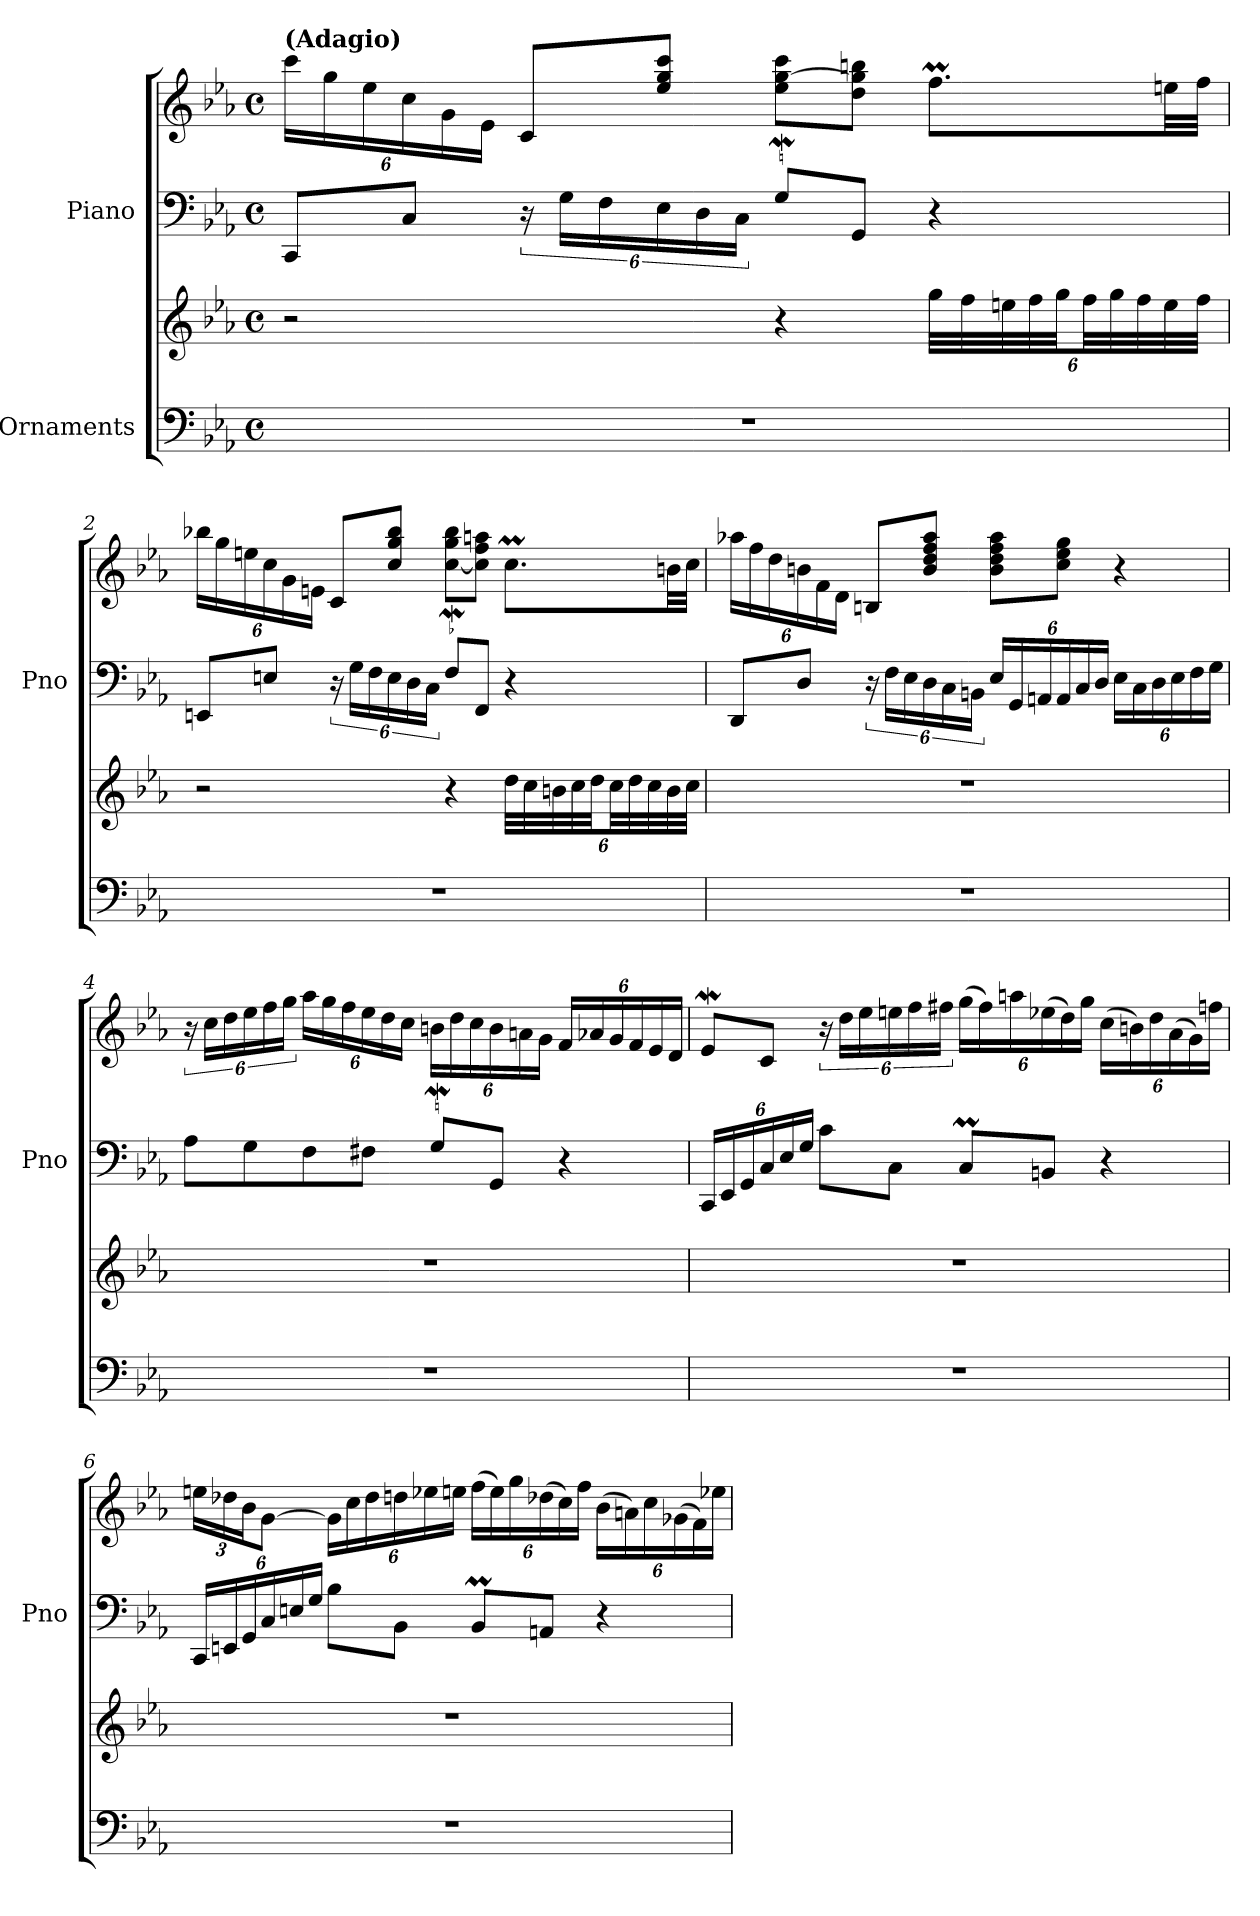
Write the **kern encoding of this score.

**kern	**kern	**kern	**kern
*part2	*part2	*part1	*part1
*staff4	*staff3	*staff2	*staff1
*I"Ornaments	*	*I"Piano	*
*	*	*I'Pno	*
*clefF4	*clefG2	*clefF4	*clefG2
*k[b-e-a-]	*k[b-e-a-]	*k[b-e-a-]	*k[b-e-a-]
*M4/4	*M4/4	*M4/4	*M4/4
*met(c)	*met(c)	*met(c)	*met(c)
*MM70	*MM70	*MM70	*MM70
=1	=1	=1	=1
*	*	*^	*
*	*	*	*	*Xbrackettup
!	!	!	!	!LO:TX:a:B:t=(Adagio)
1r	2r	8CC</L	4.ryy	24ccc\LL
.	.	.	.	24gg\
.	.	.	.	24ee-\
.	.	8C</J	.	24cc\
.	.	.	.	24g\
.	.	.	.	24e-\JJ
.	.	24r	.	8c/L
.	.	24G<\LL	.	.
.	.	24F\	.	.
*	*	*Xbrackettup	*	*
.	.	24E-\	8F#X\yy	8ee-/ 8gg/ 8ccc/J
.	.	24D\	.	.
.	.	24C\JJ	.	.
.	4r	8GW</L	2ryy	8ee-\ [8gg\ 8ccc\L
.	.	8GG/J	.	8dd\ 8gg\] 8bbn\J
.	32gg\LLL	4r	.	8.ffM\L
.	32ff\	.	.	.
*	*Xbrackettup	*	*	*
.	48een\	.	.	.
.	48ff\	.	.	.
.	48gg\JJ	.	.	.
.	48ff\LL	.	.	.
.	48gg\	.	.	.
.	48ff\	.	.	.
.	32ee\	.	.	32een\LL
.	32ff\JJJ	.	.	32ff\JJJ
*	*	*v	*v	*
=2	=2	=2	=2
1r	2r	8EEn/L	24bb-X\LL
.	.	.	24gg\
.	.	.	24een\
.	.	8En/J	24cc\
.	.	.	24g\
.	.	.	24en\JJ
*	*	*brackettup	*
.	.	24r	8c/L
.	.	24G\LL	.
.	.	24F\	.
*	*	*Xbrackettup	*
.	.	24E\	8cc/ 8gg/ 8bb-/J
.	.	24D\	.
.	.	24C\JJ	.
.	4r	8FW/L	[8cc\ 8gg\ 8bb-\L
.	.	8FF/J	8cc\] 8ff\ 8aan\J
.	32dd\LLL	4r	8.ccM\L
.	32cc\	.	.
.	48bn\	.	.
.	48cc\	.	.
.	48dd\JJ	.	.
.	48cc\LL	.	.
.	48dd\	.	.
.	48cc\	.	.
.	32b\	.	32bn\LL
.	32cc\JJJ	.	32cc\JJJ
!!LO:LB:g=z
=3	=3	=3	=3
1r	1r	8DD/L	24aa-X\LL
.	.	.	24ff\
.	.	.	24dd\
.	.	8D/J	24bn\
.	.	.	24f\
.	.	.	24d\JJ
*	*	*brackettup	*
.	.	24r	8Bn/L
.	.	24F\LL	.
.	.	24E-\	.
*	*	*Xbrackettup	*
.	.	24D\	8b/ 8dd/ 8ff/ 8aa-/J
.	.	24C\	.
.	.	24BBn\JJ	.
.	.	24E-</LL	8b\ 8dd\ 8ff\ 8aa-\L
.	.	24GG</	.
.	.	24AAn/	.
.	.	24AA/	8cc\ 8ee-\ 8gg\J
.	.	24C/	.
.	.	24D</JJ	.
.	.	24E-<\LL	4r
.	.	24C<\	.
.	.	24D\	.
.	.	24E-\	.
.	.	24F\	.
.	.	24G<\JJ	.
=4	=4	=4	=4
*	*	*	*brackettup
1r	1r	8A-<\L	24r
.	.	.	24cc\LL
.	.	.	24dd\
*	*	*	*Xbrackettup
.	.	8G<\	24ee-\
.	.	.	24ff\
.	.	.	24gg\JJ
.	.	8F<\	24aa-\LL
.	.	.	24gg\
.	.	.	24ff\
.	.	8F#X<\J	24ee-\
.	.	.	24dd\
.	.	.	24cc\JJ
.	.	8GW/L	24bn\LL
.	.	.	24dd\
.	.	.	24cc\
.	.	8GG/J	24b\
.	.	.	24an\
.	.	.	24g\JJ
.	.	4r	24f/LL
.	.	.	24a-X/
.	.	.	24g/
.	.	.	24f/
.	.	.	24e-/
.	.	.	24d/JJ
!!LO:LB:g=z
=5	=5	=5	=5
1r	1r	24CC</LL	8e-w/L
.	.	24EE-</	.
.	.	24GG</	.
.	.	24C</	8c/J
.	.	24E-</	.
.	.	24G</JJ	.
*	*	*	*brackettup
.	.	8c<\L	24r
.	.	.	24dd\LL
.	.	.	24ee-\
*	*	*	*Xbrackettup
.	.	8C<\J	24een\
.	.	.	24ff\
.	.	.	24ff#X\JJ
.	.	8CM</L	(>24gg\LL
.	.	.	24ff#\)
.	.	.	24aan\
.	.	8BBn/J	(>24ee-X\
.	.	.	24dd\)
.	.	.	24gg\JJ
.	.	4r	(>24cc\LL
.	.	.	24bn\)
.	.	.	24dd\
.	.	.	(>24a-\
.	.	.	24g\)
.	.	.	24ffn\JJ
=6	=6	=6	=6
1r	1r	24CC/LL	24een\LL
.	.	24EEn/	24dd-X\
.	.	24GG/	24b-\J
.	.	24C/	[8g\J
.	.	24En/	.
.	.	24G/JJ	.
.	.	8B-\L	24g\LL]
.	.	.	24cc\
.	.	.	24dd-\
.	.	8BB-\J	24ddn\
.	.	.	24ee-X\
.	.	.	24een\JJ
.	.	8BB-M/L	(>24ff\LL
.	.	.	24ee\)
.	.	.	24gg\
.	.	8AAn/J	(>24dd-X\
.	.	.	24cc\)
.	.	.	24ff\JJ
.	.	4r	(>24b-\LL
.	.	.	24an\)
.	.	.	24cc\
.	.	.	(>24g-X\
.	.	.	24f\)
.	.	.	24ee-X\JJ
=	=	=	=
*-	*-	*-	*-
